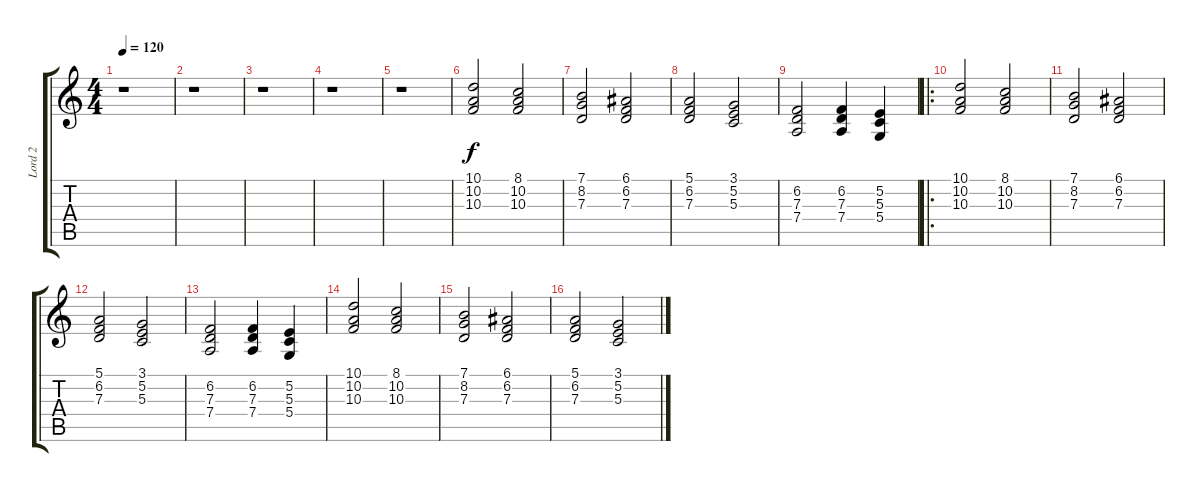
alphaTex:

\track ("Lord 2" "Lord 2") {instrument drawbarorgan}
\staff {score tabs}
\tuning (E4 B3 G3 D3 A2 E2) {hide}
\ts (4 4)
\tempo 120
\clef g2
\ks c
r.1{dy f instrument drawbarorgan} |
r.1 |
r.1 |
r.1 |
r.1 |
(10.1 10.2 10.3).2 (8.1 10.2 10.3).2 |
(7.1 8.2 7.3).2 (6.1 6.2 7.3).2 |
(5.1 6.2 7.3).2 (3.1 5.2 5.3).2 |
(6.2 7.3 7.4).2 (6.2 7.3 7.4).4 (5.2 5.3 5.4).4 |
\ro
(10.1 10.2 10.3).2 (8.1 10.2 10.3).2 |
(7.1 8.2 7.3).2 (6.1 6.2 7.3).2 |
(5.1 6.2 7.3).2 (3.1 5.2 5.3).2 |
(6.2 7.3 7.4).2 (6.2 7.3 7.4).4 (5.2 5.3 5.4).4 |
(10.1 10.2 10.3).2 (8.1 10.2 10.3).2 |
(7.1 8.2 7.3).2 (6.1 6.2 7.3).2 |
(5.1 6.2 7.3).2 (3.1 5.2 5.3).2
